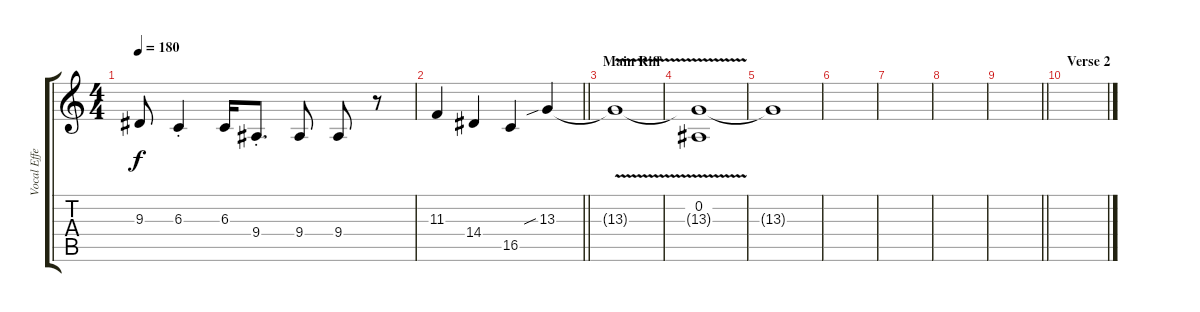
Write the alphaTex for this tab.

\track ("Vocal Effects [Draiman]" "Vocal Effe") {instrument pad8sweep}
\staff {score tabs}
\tuning (Eb4 Bb3 Gb3 Db3 Ab2 Db2) {hide}
\ts (4 4)
\tempo 180
\clef g2
\ks c
9.3.8{dy f} 6.3{st}.4 6.3.16 9.4{st}.8{d} 9.4.8 9.4.8 r.8 |
\barLineRight lightlight
11.3.4 14.4.4 16.5.4 13.3{sib}.4 |
\section ("" "Main Riff")
13.3{v t}.1 |
(0.2 13.3{t}).1 |
13.3{t}.1{volume 12} |
|
|
|
\barLineRight lightlight
|
\section ("" "Verse 2")
